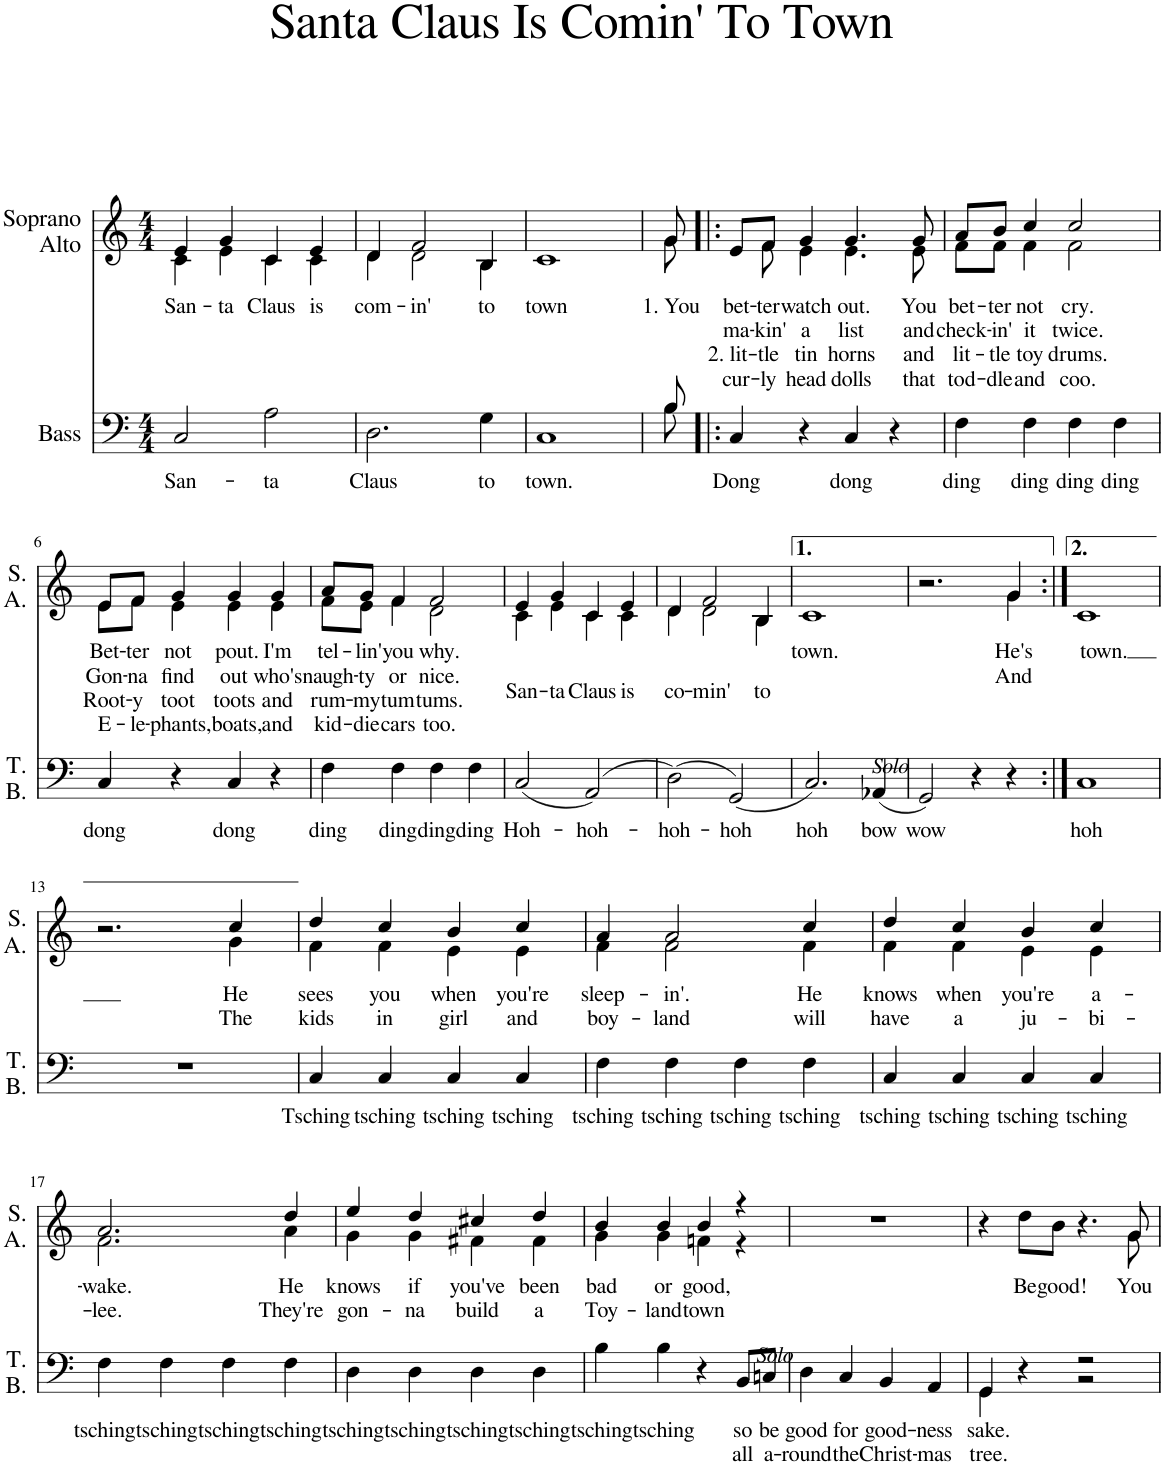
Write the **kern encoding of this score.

**kern	**text	**text	**kern	**text	**text	**text	**text
*part2	*part2	*part2	*part1	*part1	*part1	*part1	*part1
*staff2	*staff2	*staff2	*staff1	*staff1	*staff1	*staff1	*staff1
*I"Bass	*	*	*I"Soprano Alto	*	*	*	*
*	*	*	*I'S. A.	*	*	*	*
*clefF4	*	*	*clefG2	*	*	*	*
*k[]	*	*	*k[]	*	*	*	*
*M4/4	*	*	*M4/4	*	*	*	*
=1	=1	=1	=1	=1	=1	=1	=1
!	!LO:LY:b	!	!	!LO:LY:b	!	!	!
*	*	*	*^	*	*	*	*
2C/	San-	.	4e/	4c\	San-	.	.	.
!	!	!	!	!	!LO:LY:b	!	!	!
.	.	.	4g/	4e\	-ta	.	.	.
!	!LO:LY:b	!	!	!	!LO:LY:b	!	!	!
2A\	-ta	.	4c/	4c\	Claus	.	.	.
!	!	!	!	!	!LO:LY:b	!	!	!
.	.	.	4e/	4c\	is	.	.	.
=2	=2	=2	=2	=2	=2	=2	=2	=2
!	!LO:LY:b	!	!	!	!LO:LY:b	!	!	!
2.D\	Claus	.	4d/	4d\	com-	.	.	.
!	!	!	!	!	!LO:LY:b	!	!	!
.	.	.	2f/	2d\	-in'	.	.	.
!	!LO:LY:b	!	!	!	!LO:LY:b	!	!	!
4G\	to	.	4B/	4B\	to	.	.	.
=3	=3	=3	=3	=3	=3	=3	=3	=3
!	!LO:LY:b	!	!	!	!LO:LY:b	!	!	!
*	*	*	*v	*v	*	*	*	*
1C	town.	.	1c	town	.	.	.
=3X1	=3X1	=3X1	=3X1	=3X1	=3X1	=3X1	=3X1
*^	*	*	*^	*	*	*	*
8ryy	8ryy	.	.	8ryy	8ryy	.	.	.	.
!	!	!	!	!	!	!LO:LY:b	!	!	!
8B/	8B\	.	.	8g/	8g\	1. You	.	.	.
=4!|:	=4!|:	=4!|:	=4!|:	=4!|:	=4!|:	=4!|:	=4!|:	=4!|:	=4!|:
!	!	!LO:LY:b	!	!	!	!LO:LY:b	!LO:LY:b	!LO:LY:b	!LO:LY:b
*v	*v	*	*	*	*	*	*	*	*
4C/	Dong	.	8e/L	8ryy	bet-	ma-	2. lit-	cur-
!	!	!	!	!	!LO:LY:b	!LO:LY:b	!LO:LY:b	!LO:LY:b
.	.	.	8f/J	8f\	-ter	-kin'	-tle	-ly
!	!	!	!	!	!LO:LY:b	!LO:LY:b	!LO:LY:b	!LO:LY:b
4r	.	.	4g/	4e\	watch	a	tin	head
!	!LO:LY:b	!	!	!	!LO:LY:b	!LO:LY:b	!LO:LY:b	!LO:LY:b
4C/	dong	.	4.g/	4.e\	out.	list	horns	dolls
4r	.	.	.	.	.	.	.	.
!	!	!	!	!	!LO:LY:b	!LO:LY:b	!LO:LY:b	!LO:LY:b
.	.	.	8g/	8e\	You	and	and	that
=5	=5	=5	=5	=5	=5	=5	=5	=5
!	!LO:LY:b	!	!	!	!LO:LY:b	!LO:LY:b	!LO:LY:b	!LO:LY:b
4F\	ding	.	8a/L	8f\L	bet-	check-	lit-	tod-
!	!	!	!	!	!LO:LY:b	!LO:LY:b	!LO:LY:b	!LO:LY:b
.	.	.	8b/J	8f\J	-ter	-in'	-tle	-dle
!	!LO:LY:b	!	!	!	!LO:LY:b	!LO:LY:b	!LO:LY:b	!LO:LY:b
4F\	ding	.	4cc/	4f\	not	it	toy	and
!	!LO:LY:b	!	!	!	!LO:LY:b	!LO:LY:b	!LO:LY:b	!LO:LY:b
4F\	ding	.	2cc/	2f\	cry.	twice.	drums.	coo.
!	!LO:LY:b	!	!	!	!	!	!	!
4F\	ding	.	.	.	.	.	.	.
!!LO:LB:g=z	!!
=6	=6	=6	=6	=6	=6	=6	=6	=6
!	!LO:LY:b	!	!	!	!LO:LY:b	!LO:LY:b	!LO:LY:b	!LO:LY:b
4C/	dong	.	8e/L	8e\L	Bet-	Gon-	Root-	E-
!	!	!	!	!	!LO:LY:b	!LO:LY:b	!LO:LY:b	!LO:LY:b
.	.	.	8f/J	8f\J	-ter	-na	-y	-le-
!	!	!	!	!	!LO:LY:b	!LO:LY:b	!LO:LY:b	!LO:LY:b
4r	.	.	4g/	4e\	not	find	toot	-phants,
!	!LO:LY:b	!	!	!	!LO:LY:b	!LO:LY:b	!LO:LY:b	!LO:LY:b
4C/	dong	.	4g/	4e\	pout.	out	toots	boats,
!	!	!	!	!	!LO:LY:b	!LO:LY:b	!LO:LY:b	!LO:LY:b
4r	.	.	4g/	4e\	I'm	who's	and	and
=7	=7	=7	=7	=7	=7	=7	=7	=7
!	!LO:LY:b	!	!	!	!LO:LY:b	!LO:LY:b	!LO:LY:b	!LO:LY:b
4F\	ding	.	8a/L	8f\L	tel-	naugh-	rum-	kid-
!	!	!	!	!	!LO:LY:b	!LO:LY:b	!LO:LY:b	!LO:LY:b
.	.	.	8g/J	8e\J	-lin'	-ty	-my	-die
!	!LO:LY:b	!	!	!	!LO:LY:b	!LO:LY:b	!LO:LY:b	!LO:LY:b
4F\	ding	.	4f/	4f\	you	or	tum	cars
!	!LO:LY:b	!	!	!	!LO:LY:b	!LO:LY:b	!LO:LY:b	!LO:LY:b
4F\	ding	.	2f/	2d\	why.	nice.	tums.	too.
!	!LO:LY:b	!	!	!	!	!	!	!
4F\	ding	.	.	.	.	.	.	.
=8	=8	=8	=8	=8	=8	=8	=8	=8
!	!LO:LY:b	!	!	!	!LO:LY:b	!	!	!
(2C/	Hoh-	.	4e/	4c\	San-	.	.	.
!	!	!	!	!	!LO:LY:b	!	!	!
.	.	.	4g/	4e\	-ta	.	.	.
!	!LO:LY:b	!	!	!	!LO:LY:b	!	!	!
(2AA/)	-hoh-	.	4c/	4c\	Claus	.	.	.
!	!	!	!	!	!LO:LY:b	!	!	!
.	.	.	4e/	4c\	is	.	.	.
=9	=9	=9	=9	=9	=9	=9	=9	=9
!	!LO:LY:b	!	!	!	!LO:LY:b	!	!	!
(2D\)	-hoh-	.	4d/	4d\	co-	.	.	.
!	!	!	!	!	!LO:LY:b	!	!	!
.	.	.	2f/	2d\	-min'	.	.	.
!	!LO:LY:b	!	!	!	!	!	!	!
(2GG/)	-hoh	.	.	.	.	.	.	.
!	!	!	!	!	!LO:LY:b	!	!	!
.	.	.	4B/	4B\	to	.	.	.
=10	=10	=10	=10	=10	=10	=10	=10	=10
!	!LO:LY:b	!	!	!	!LO:LY:b	!	!	!
*	*	*	*v	*v	*	*	*	*
2.C/)	hoh	.	1c	town.	.	.	.
!LO:TX:b:i:t=Solo	!	!	!	!	!	!	!
!	!LO:LY:b	!	!	!	!	!	!
(4AA-X/	bow	.	.	.	.	.	.
=11	=11	=11	=11	=11	=11	=11	=11
!	!LO:LY:b	!	!	!	!	!	!
*	*	*	*^	*	*	*	*
2GG/)	wow	.	2.r	2.ryy	.	.	.	.
4r	.	.	.	.	.	.	.	.
!	!	!	!	!	!LO:LY:b	!LO:LY:b	!	!
4r	.	.	4g/	4g\	He's	And	.	.
=12:|!	=12:|!	=12:|!	=12:|!	=12:|!	=12:|!	=12:|!	=12:|!	=12:|!
!	!LO:LY:b	!	!	!	!LO:LY:b	!	!	!
*	*	*	*v	*v	*	*	*	*
1C	hoh	.	1c	town.	.	.	.
!!LO:LB:g=z
=13	=13	=13	=13	=13	=13	=13	=13
*	*	*	*^	*	*	*	*
1r	.	.	2.r	2.ryy	.	.	.	.
!	!	!	!	!	!LO:LY:b	!LO:LY:b	!	!
.	.	.	4cc/	4g\	He	The	.	.
=14	=14	=14	=14	=14	=14	=14	=14	=14
!	!LO:LY:b	!	!	!	!LO:LY:b	!LO:LY:b	!	!
4C/	Tsching	.	4dd/	4f\	sees	kids	.	.
!	!LO:LY:b	!	!	!	!LO:LY:b	!LO:LY:b	!	!
4C/	tsching	.	4cc/	4f\	you	in	.	.
!	!LO:LY:b	!	!	!	!LO:LY:b	!LO:LY:b	!	!
4C/	tsching	.	4b/	4e\	when	girl	.	.
!	!LO:LY:b	!	!	!	!LO:LY:b	!LO:LY:b	!	!
4C/	tsching	.	4cc/	4e\	you're	and	.	.
=15	=15	=15	=15	=15	=15	=15	=15	=15
!	!LO:LY:b	!	!	!	!LO:LY:b	!LO:LY:b	!	!
4F\	tsching	.	4a/	4f\	sleep-	boy-	.	.
!	!LO:LY:b	!	!	!	!LO:LY:b	!LO:LY:b	!	!
4F\	tsching	.	2a/	2f\	-in'.	-land	.	.
!	!LO:LY:b	!	!	!	!	!	!	!
4F\	tsching	.	.	.	.	.	.	.
!	!LO:LY:b	!	!	!	!LO:LY:b	!LO:LY:b	!	!
4F\	tsching	.	4cc/	4f\	He	will	.	.
=16	=16	=16	=16	=16	=16	=16	=16	=16
!	!LO:LY:b	!	!	!	!LO:LY:b	!LO:LY:b	!	!
4C/	tsching	.	4dd/	4f\	knows	have	.	.
!	!LO:LY:b	!	!	!	!LO:LY:b	!LO:LY:b	!	!
4C/	tsching	.	4cc/	4f\	when	a	.	.
!	!LO:LY:b	!	!	!	!LO:LY:b	!LO:LY:b	!	!
4C/	tsching	.	4b/	4e\	you're	ju-	.	.
!	!LO:LY:b	!	!	!	!LO:LY:b	!LO:LY:b	!	!
4C/	tsching	.	4cc/	4e\	a-	-bi-	.	.
!!LO:LB:g=z	!!
=17	=17	=17	=17	=17	=17	=17	=17	=17
!	!LO:LY:b	!	!	!	!LO:LY:b	!LO:LY:b	!	!
4F\	tsching	.	2.a/	2.f\	-wake.	-lee.	.	.
!	!LO:LY:b	!	!	!	!	!	!	!
4F\	tsching	.	.	.	.	.	.	.
!	!LO:LY:b	!	!	!	!	!	!	!
4F\	tsching	.	.	.	.	.	.	.
!	!LO:LY:b	!	!	!	!LO:LY:b	!LO:LY:b	!	!
4F\	tsching	.	4dd/	4a\	He	They're	.	.
=18	=18	=18	=18	=18	=18	=18	=18	=18
!	!LO:LY:b	!	!	!	!LO:LY:b	!LO:LY:b	!	!
4D\	tsching	.	4ee/	4g\	knows	gon-	.	.
!	!LO:LY:b	!	!	!	!LO:LY:b	!LO:LY:b	!	!
4D\	tsching	.	4dd/	4g\	if	-na	.	.
!	!LO:LY:b	!	!	!	!LO:LY:b	!LO:LY:b	!	!
4D\	tsching	.	4cc#X/	4f#X\	you've	build	.	.
!	!LO:LY:b	!	!	!	!LO:LY:b	!LO:LY:b	!	!
4D\	tsching	.	4dd/	4f#\	been	a	.	.
=19	=19	=19	=19	=19	=19	=19	=19	=19
!	!LO:LY:b	!	!	!	!LO:LY:b	!LO:LY:b	!	!
4B\	tsching	.	4b/	4g\	bad	Toy-	.	.
!	!LO:LY:b	!	!	!	!LO:LY:b	!LO:LY:b	!	!
4B\	tsching	.	4b/	4g\	or	-land	.	.
!	!	!	!	!	!LO:LY:b	!LO:LY:b	!	!
4r	.	.	4b/	4fn\	good,	town	.	.
!LO:TX:b:i:t=Solo	!	!	!	!	!	!	!	!
!	!LO:LY:b	!LO:LY:b	!	!	!	!	!	!
8BB/L	so	all	4r	4r	.	.	.	.
!	!LO:LY:b	!LO:LY:b	!	!	!	!	!	!
8Cn/J	be	a-	.	.	.	.	.	.
*	*	*	*v	*v	*	*	*	*
=20	=20	=20	=20	=20	=20	=20	=20
!	!LO:LY:b	!LO:LY:b	!	!	!	!	!
4D\	good	-round	1r	.	.	.	.
!	!LO:LY:b	!LO:LY:b	!	!	!	!	!
4C/	for	the	.	.	.	.	.
!	!LO:LY:b	!LO:LY:b	!	!	!	!	!
4BB/	good-	Christ-	.	.	.	.	.
!	!LO:LY:b	!LO:LY:b	!	!	!	!	!
4AA/	-ness	-mas	.	.	.	.	.
=21	=21	=21	=21	=21	=21	=21	=21
!	!LO:LY:b	!LO:LY:b	!	!	!	!	!
*^	*	*	*^	*	*	*	*
4GG/	4GG\	sake.	tree.	4r	2..ryy	.	.	.	.
!	!	!	!	!	!	!LO:LY:b	!	!	!
4r	4ryy	.	.	8dd\L	.	Be	.	.	.
!	!	!	!	!	!	!LO:LY:b	!	!	!
.	.	.	.	8b\J	.	good!	.	.	.
2r	2r	.	.	4.r	.	.	.	.	.
!	!	!	!	!	!	!LO:LY:b	!	!	!
.	.	.	.	8g/	8g\	You	.	.	.
*v	*v	*	*	*	*	*	*	*	*
*	*	*	*v	*v	*	*	*	*
=	=	=	=	=	=	=	=
*-	*-	*-	*-	*-	*-	*-	*-
